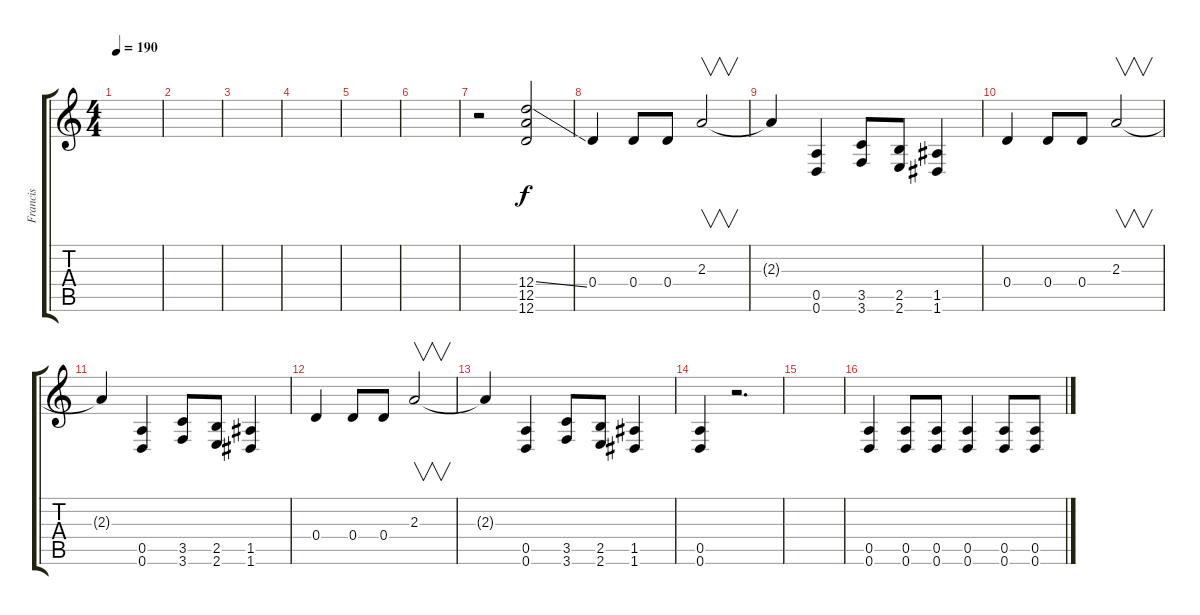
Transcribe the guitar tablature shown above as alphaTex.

\track ("Francis" "Francis") {instrument distortionguitar}
\staff {score tabs}
\tuning (E4 B3 G3 D3 A2 D2) {hide}
\ts (4 4)
\tempo 190
\clef g2
\ks c
|
|
|
|
|
|
r.2 (12.4{ss} 12.5 12.6).2 |
0.4.4 0.4.8 0.4.8 2.3.2{v} |
2.3{t}.4 (0.5 0.6).4 (3.5 3.6).8 (2.5 2.6).8 (1.5 1.6).4 |
0.4.4 0.4.8 0.4.8 2.3.2{v} |
2.3{t}.4 (0.5 0.6).4 (3.5 3.6).8 (2.5 2.6).8 (1.5 1.6).4 |
0.4.4 0.4.8 0.4.8 2.3.2{v} |
2.3{t}.4 (0.5 0.6).4 (3.5 3.6).8 (2.5 2.6).8 (1.5 1.6).4 |
(0.5 0.6).4 r.2{d} |
|
(0.5 0.6).4 (0.5 0.6).8 (0.5 0.6).8 (0.5 0.6).4 (0.5 0.6).8 (0.5 0.6).8
